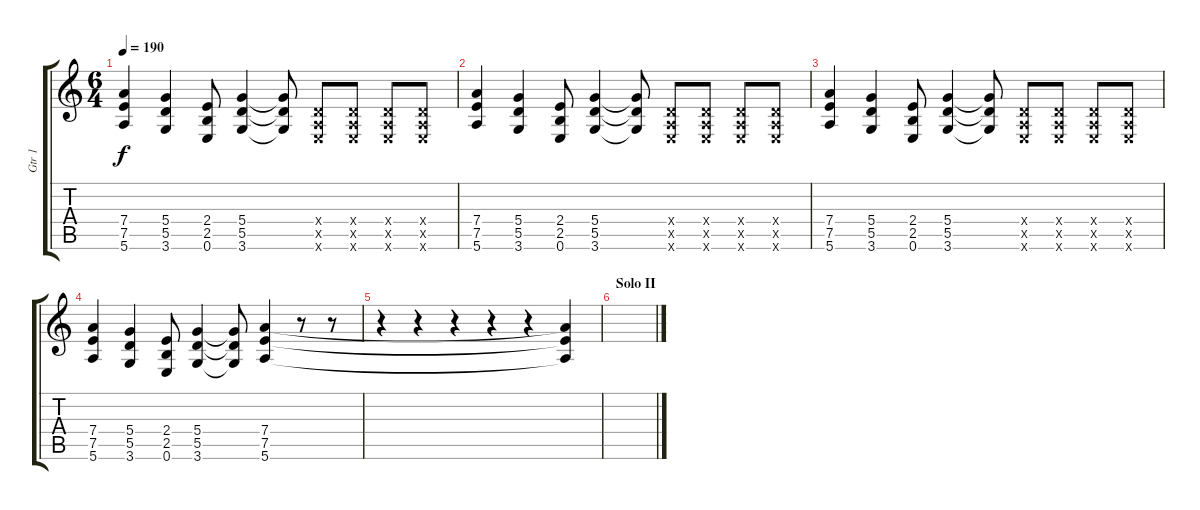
\track ("Gtr 1" "Gtr 1") {instrument overdrivenguitar}
\staff {score tabs}
\tuning (E4 B3 G3 D3 A2 E2) {hide}
\ts (6 4)
\tempo 190
\clef g2
\ks c
(7.4 7.5 5.6).4{dy f} (5.4 5.5 3.6).4 (2.4 2.5 0.6).8 (5.4 5.5 3.6).4 (5.4{t} 5.5{t} 3.6{t}).8 (0.4{x} 0.5{x} 0.6{x}).8 (0.4{x} 0.5{x} 0.6{x}).8 (0.4{x} 0.5{x} 0.6{x}).8 (0.4{x} 0.5{x} 0.6{x}).8 |
(7.4 7.5 5.6).4 (5.4 5.5 3.6).4 (2.4 2.5 0.6).8 (5.4 5.5 3.6).4 (5.4{t} 5.5{t} 3.6{t}).8 (0.4{x} 0.5{x} 0.6{x}).8 (0.4{x} 0.5{x} 0.6{x}).8 (0.4{x} 0.5{x} 0.6{x}).8 (0.4{x} 0.5{x} 0.6{x}).8 |
(7.4 7.5 5.6).4 (5.4 5.5 3.6).4 (2.4 2.5 0.6).8 (5.4 5.5 3.6).4 (5.4{t} 5.5{t} 3.6{t}).8 (0.4{x} 0.5{x} 0.6{x}).8 (0.4{x} 0.5{x} 0.6{x}).8 (0.4{x} 0.5{x} 0.6{x}).8 (0.4{x} 0.5{x} 0.6{x}).8 |
(7.4 7.5 5.6).4 (5.4 5.5 3.6).4 (2.4 2.5 0.6).8 (5.4 5.5 3.6).4 (5.4{t} 5.5{t} 3.6{t}).8 (7.4 7.5 5.6).4 r.8 r.8 |
r.4 r.4 r.4 r.4 r.4 (7.4{t} 7.5{t} 5.6{t}).4 |
\section ("" "Solo II")
